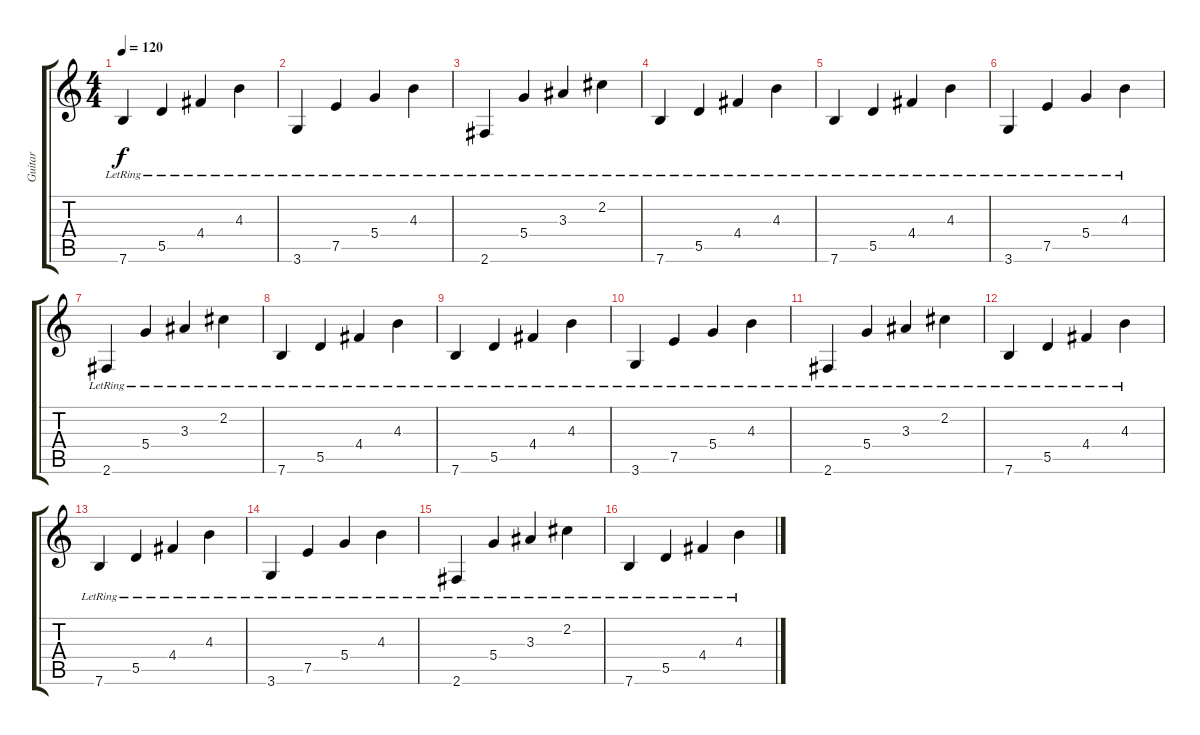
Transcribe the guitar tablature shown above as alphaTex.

\track ("Guitar" "Guitar") {instrument acousticguitarnylon}
\staff {score tabs}
\tuning (E4 B3 G3 D3 A2 E2) {hide}
\ts (4 4)
\tempo 120
\clef g2
\ks c
7.6{lr}.4{dy f} 5.5{lr}.4 4.4{lr}.4 4.3{lr}.4 |
3.6{lr}.4 7.5{lr}.4 5.4{lr}.4 4.3{lr}.4 |
2.6{lr}.4 5.4{lr}.4 3.3{lr}.4 2.2{lr}.4 |
7.6{lr}.4 5.5{lr}.4 4.4{lr}.4 4.3{lr}.4 |
7.6{lr}.4 5.5{lr}.4 4.4{lr}.4 4.3{lr}.4 |
3.6{lr}.4 7.5{lr}.4 5.4{lr}.4 4.3{lr}.4 |
2.6{lr}.4 5.4{lr}.4 3.3{lr}.4 2.2{lr}.4 |
7.6{lr}.4 5.5{lr}.4 4.4{lr}.4 4.3{lr}.4 |
7.6{lr}.4 5.5{lr}.4 4.4{lr}.4 4.3{lr}.4 |
3.6{lr}.4 7.5{lr}.4 5.4{lr}.4 4.3{lr}.4 |
2.6{lr}.4 5.4{lr}.4 3.3{lr}.4 2.2{lr}.4 |
7.6{lr}.4 5.5{lr}.4 4.4{lr}.4 4.3{lr}.4 |
7.6{lr}.4 5.5{lr}.4 4.4{lr}.4 4.3{lr}.4 |
3.6{lr}.4 7.5{lr}.4 5.4{lr}.4 4.3{lr}.4 |
2.6{lr}.4 5.4{lr}.4 3.3{lr}.4 2.2{lr}.4 |
7.6{lr}.4 5.5{lr}.4 4.4{lr}.4 4.3{lr}.4
